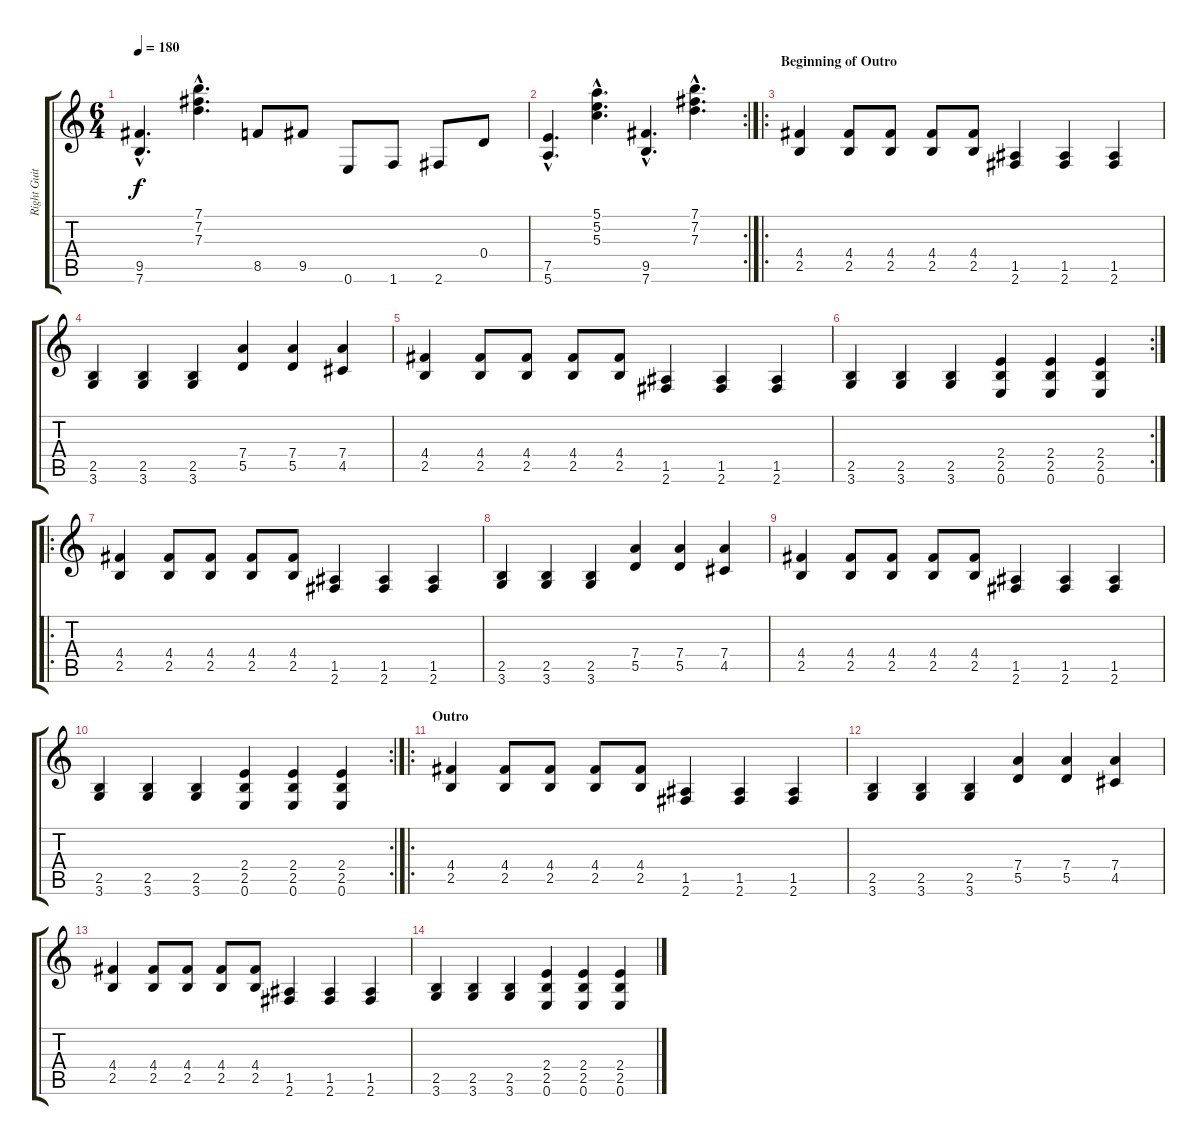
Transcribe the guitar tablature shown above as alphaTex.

\track ("Right Guitar" "Right Guit") {instrument distortionguitar}
\staff {score tabs}
\tuning (E4 B3 G3 D3 A2 E2) {hide}
\ts (6 4)
\tempo 180
\clef g2
\ks c
(9.5{hac} 7.6{hac}).4{d dy f} (7.1{hac} 7.2{hac} 7.3{hac}).4{d} 8.5.8 9.5.8 0.6.8 1.6.8 2.6.8 0.4.8 |
\rc 2
(7.5{hac} 5.6{hac}).4{d} (5.1{hac} 5.2{hac} 5.3{hac}).4{d} (9.5{hac} 7.6{hac}).4{d} (7.1{hac} 7.2{hac} 7.3{hac}).4{d} |
\ro
\section ("" "Beginning of Outro")
(4.4 2.5).4 (4.4 2.5).8 (4.4 2.5).8 (4.4 2.5).8 (4.4 2.5).8 (1.5 2.6).4 (1.5 2.6).4 (1.5 2.6).4 |
(2.5 3.6).4 (2.5 3.6).4 (2.5 3.6).4 (7.4 5.5).4 (7.4 5.5).4 (7.4 4.5).4 |
(4.4 2.5).4 (4.4 2.5).8 (4.4 2.5).8 (4.4 2.5).8 (4.4 2.5).8 (1.5 2.6).4 (1.5 2.6).4 (1.5 2.6).4 |
\rc 2
(2.5 3.6).4 (2.5 3.6).4 (2.5 3.6).4 (2.4 2.5 0.6).4 (2.4 2.5 0.6).4 (2.4 2.5 0.6).4 |
\ro
(4.4 2.5).4 (4.4 2.5).8 (4.4 2.5).8 (4.4 2.5).8 (4.4 2.5).8 (1.5 2.6).4 (1.5 2.6).4 (1.5 2.6).4 |
(2.5 3.6).4 (2.5 3.6).4 (2.5 3.6).4 (7.4 5.5).4 (7.4 5.5).4 (7.4 4.5).4 |
(4.4 2.5).4 (4.4 2.5).8 (4.4 2.5).8 (4.4 2.5).8 (4.4 2.5).8 (1.5 2.6).4 (1.5 2.6).4 (1.5 2.6).4 |
\rc 2
(2.5 3.6).4 (2.5 3.6).4 (2.5 3.6).4 (2.4 2.5 0.6).4 (2.4 2.5 0.6).4 (2.4 2.5 0.6).4 |
\ro
\section ("" "Outro")
(4.4 2.5).4 (4.4 2.5).8 (4.4 2.5).8 (4.4 2.5).8 (4.4 2.5).8 (1.5 2.6).4 (1.5 2.6).4 (1.5 2.6).4 |
(2.5 3.6).4 (2.5 3.6).4 (2.5 3.6).4 (7.4 5.5).4 (7.4 5.5).4 (7.4 4.5).4 |
(4.4 2.5).4 (4.4 2.5).8 (4.4 2.5).8 (4.4 2.5).8 (4.4 2.5).8 (1.5 2.6).4 (1.5 2.6).4 (1.5 2.6).4 |
(2.5 3.6).4 (2.5 3.6).4 (2.5 3.6).4 (2.4 2.5 0.6).4 (2.4 2.5 0.6).4 (2.4 2.5 0.6).4
